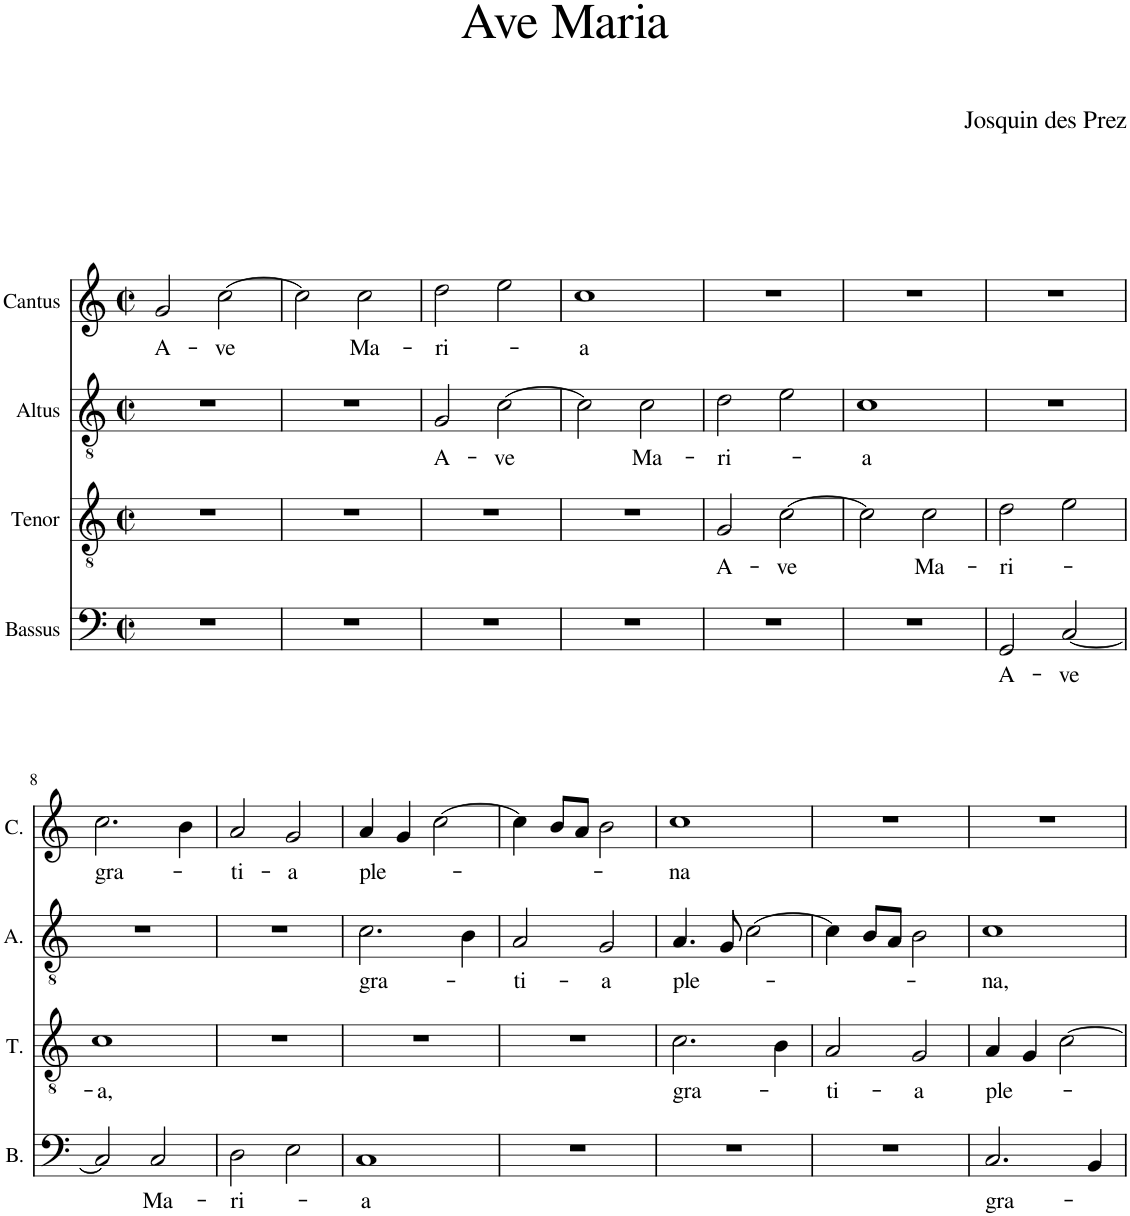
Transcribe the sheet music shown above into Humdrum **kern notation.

**kern	**text	**kern	**text	**kern	**text	**kern	**text
*part4	*part4	*part3	*part3	*part2	*part2	*part1	*part1
*staff4	*staff4	*staff3	*staff3	*staff2	*staff2	*staff1	*staff1
*I"Bassus	*	*I"Tenor	*	*I"Altus	*	*I"Cantus	*
*I'B.	*	*I'T.	*	*I'A.	*	*I'C.	*
*clefF4	*	*clefGv2	*	*clefGv2	*	*clefG2	*
*k[]	*	*k[]	*	*k[]	*	*k[]	*
*M2/2	*	*M2/2	*	*M2/2	*	*M2/2	*
*met(c|)	*	*met(c|)	*	*met(c|)	*	*met(c|)	*
=1	=1	=1	=1	=1	=1	=1	=1
!	!	!	!	!	!	!	!LO:LY:b
1r	.	1r	.	1r	.	2g/	A-
!	!	!	!	!	!	!	!LO:LY:b
.	.	.	.	.	.	[2cc\	-ve
=2	=2	=2	=2	=2	=2	=2	=2
1r	.	1r	.	1r	.	2cc\]	.
!	!	!	!	!	!	!	!LO:LY:b
.	.	.	.	.	.	2cc\	Ma-
=3	=3	=3	=3	=3	=3	=3	=3
!	!	!	!	!	!LO:LY:b	!	!LO:LY:b
1r	.	1r	.	2G/	A-	2dd\	-ri-
!	!	!	!	!	!LO:LY:b	!	!
.	.	.	.	[2c\	-ve	2ee\	.
=4	=4	=4	=4	=4	=4	=4	=4
!	!	!	!	!	!	!	!LO:LY:b
1r	.	1r	.	2c\]	.	1cc	-a
!	!	!	!	!	!LO:LY:b	!	!
.	.	.	.	2c\	Ma-	.	.
=5	=5	=5	=5	=5	=5	=5	=5
!	!	!	!LO:LY:b	!	!LO:LY:b	!	!
1r	.	2G/	A-	2d\	-ri-	1r	.
!	!	!	!LO:LY:b	!	!	!	!
.	.	[2c\	-ve	2e\	.	.	.
=6	=6	=6	=6	=6	=6	=6	=6
!	!	!	!	!	!LO:LY:b	!	!
1r	.	2c\]	.	1c	-a	1r	.
!	!	!	!LO:LY:b	!	!	!	!
.	.	2c\	Ma-	.	.	.	.
=7	=7	=7	=7	=7	=7	=7	=7
!	!LO:LY:b	!	!LO:LY:b	!	!	!	!
2GG/	A-	2d\	-ri-	1r	.	1r	.
!	!LO:LY:b	!	!	!	!	!	!
[2C/	-ve	2e\	.	.	.	.	.
!!LO:LB:g=z
=8	=8	=8	=8	=8	=8	=8	=8
!	!	!	!LO:LY:b	!	!	!	!LO:LY:b
2C/]	.	1c	-a,	1r	.	2.cc\	gra-
!	!LO:LY:b	!	!	!	!	!	!
2C/	Ma-	.	.	.	.	.	.
.	.	.	.	.	.	4b\	.
=9	=9	=9	=9	=9	=9	=9	=9
!	!LO:LY:b	!	!	!	!	!	!LO:LY:b
2D\	-ri-	1r	.	1r	.	2a/	-ti-
!	!	!	!	!	!	!	!LO:LY:b
2E\	.	.	.	.	.	2g/	-a
=10	=10	=10	=10	=10	=10	=10	=10
!	!LO:LY:b	!	!	!	!LO:LY:b	!	!LO:LY:b
1C	-a	1r	.	2.c\	gra-	4a/	ple-
.	.	.	.	.	.	4g/	.
.	.	.	.	.	.	[2cc\	.
.	.	.	.	4B\	.	.	.
=11	=11	=11	=11	=11	=11	=11	=11
!	!	!	!	!	!LO:LY:b	!	!
1r	.	1r	.	2A/	ti-	4cc\]	.
.	.	.	.	.	.	8b/L	.
.	.	.	.	.	.	8a/J	.
!	!	!	!	!	!LO:LY:b	!	!
.	.	.	.	2G/	-a	2b\	.
=12	=12	=12	=12	=12	=12	=12	=12
!	!	!	!LO:LY:b	!	!LO:LY:b	!	!LO:LY:b
1r	.	2.c\	gra-	4.A/	ple-	1cc	-na
.	.	.	.	8G/	.	.	.
.	.	.	.	[2c\	.	.	.
.	.	4B\	.	.	.	.	.
=13	=13	=13	=13	=13	=13	=13	=13
!	!	!	!LO:LY:b	!	!	!	!
1r	.	2A/	-ti-	4c\]	.	1r	.
.	.	.	.	8B/L	.	.	.
.	.	.	.	8A/J	.	.	.
!	!	!	!LO:LY:b	!	!	!	!
.	.	2G/	-a	2B\	.	.	.
=14	=14	=14	=14	=14	=14	=14	=14
!	!LO:LY:b	!	!LO:LY:b	!	!LO:LY:b	!	!
2.C/	gra-	4A/	ple-	1c	-na,	1r	.
.	.	4G/	.	.	.	.	.
.	.	[2c\	.	.	.	.	.
4BB/	.	.	.	.	.	.	.
=	=	=	=	=	=	=	=
*-	*-	*-	*-	*-	*-	*-	*-
